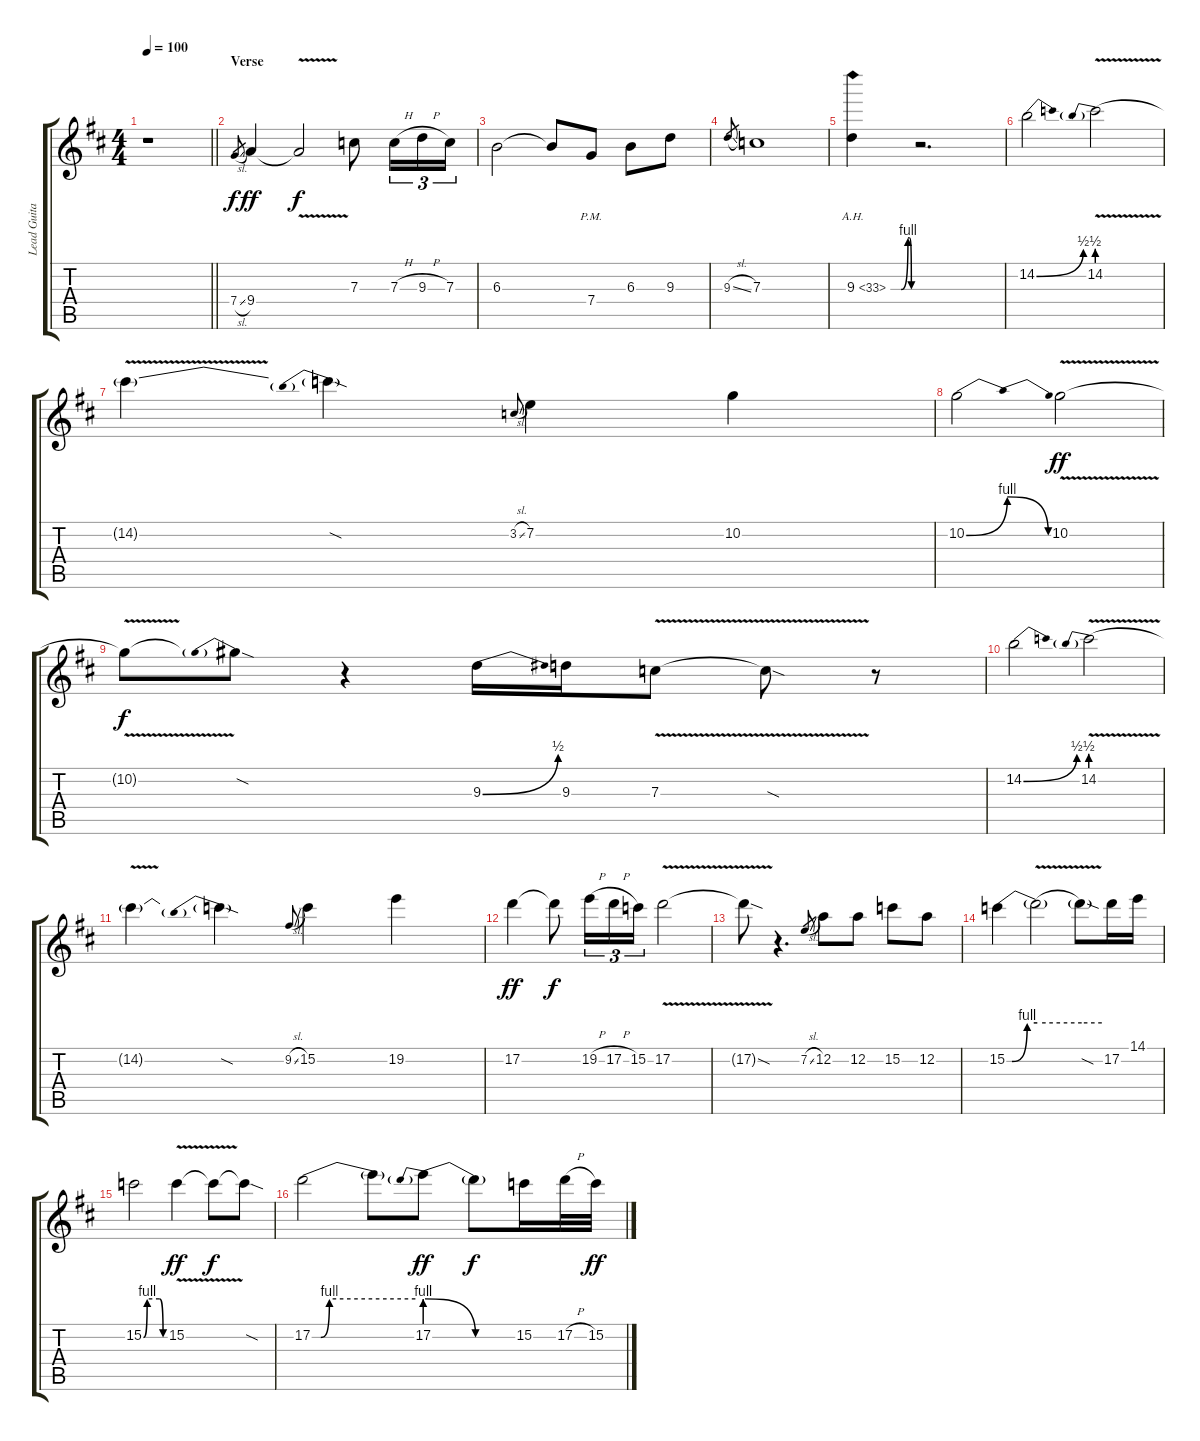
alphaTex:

\track ("Lead Guitar" "Lead Guita") {instrument distortionguitar}
\staff {score tabs}
\tuning (D4 A3 F3 C3 G2 D2) {hide}
\ts (4 4)
\tempo 100
\clef g2
\barLineRight lightlight
\ks d
r.1{dy f} |
\section ("" "Verse")
7.4{sl}.8{gr} 9.4.4{dy ff} 9.4{v t}.2{dy f} 7.3.8 7.3{h}.16{tu (3 2)} 9.3{h}.16{tu (3 2)} 7.3.16{tu (3 2)} |
6.3.2 6.3{t}.8 7.4{pm}.8 6.3.8 9.3.8 |
9.3{sl}.8{gr} 7.3.1 |
9.3{be (custom 0 0 30 0 50 4 55 4 60 0) ah 24}.4 r.2{d} |
14.2{be (bend 0 0 60 2)}.2 14.2{be (prebend 0 2 60 2) v}.2 |
14.2{t}.4 14.2{be (prebend 0 2 60 2) sod t}.4 3.2{sl}.8{gr onbeat} 7.2.4 10.2.4 |
10.2{be (bendrelease 0 0 15 4 45 4 60 0)}.2 10.2{v}.2{dy ff} |
10.2{t}.8{dy f} 10.2{be (prebend 0 2 60 2) sod t}.8 r.4 9.3{be (bend 0 0 60 2)}.16 9.3.16 7.3{v}.8 7.3{sod t}.8 r.8 |
14.2{be (bend 0 0 60 2)}.2 14.2{be (prebend 0 2 60 2) v}.2 |
14.2{t}.4 14.2{be (prebend 0 2 60 2) sod t}.4 9.2{sl}.8{gr onbeat} 15.2.4 19.2.4 |
17.2.4{dy ff} 17.2{t}.8{dy f} 19.2{h}.16{tu (3 2)} 17.2{h}.16{tu (3 2)} 15.2.16{tu (3 2)} 17.2{v}.2 |
17.2{sod t}.8 r.4{d} 7.2{sl}.8{gr} 12.2.8 12.2.8 15.2.8 12.2.8 |
15.2{be (custom 0 0 10 0 40 4 60 4)}.4 15.2{be (hold 0 4 60 4) v t}.2 15.2{be (hold 0 4 60 4) sod t}.8 17.2.16 14.1.16 |
15.2{be (custom 0 0 10 4 45 4 55 0 60 0)}.2 15.2{v}.4{dy ff} 15.2{t}.8{dy f} 15.2{sod t}.8 |
17.2{be (custom 0 0 5 0 10 4 60 4)}.2 17.2{t}.8 17.2{be (prebendrelease 0 4 60 0)}.8{dy ff} 17.2{be (hold 0 0 60 0) t}.8{dy f} 15.2.16 17.2{h}.32 15.2.32{dy ff}
